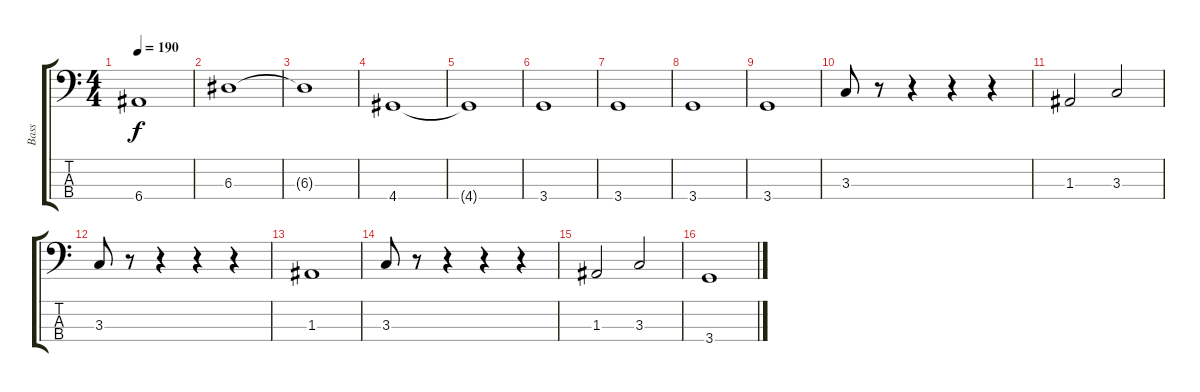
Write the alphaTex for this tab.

\track ("Bass" "Bass") {instrument electricbassfinger}
\staff {score tabs}
\tuning (G2 D2 A1 E1) {hide}
\ts (4 4)
\tempo 190
\clef f4
\ks c
6.4{t}.1{dy f} |
6.3.1 |
6.3{t}.1 |
4.4.1 |
4.4{t}.1 |
3.4.1 |
3.4.1 |
3.4.1 |
3.4.1 |
3.3.8 r.8 r.4 r.4 r.4 |
1.3.2 3.3.2 |
3.3.8 r.8 r.4 r.4 r.4 |
1.3.1 |
3.3.8 r.8 r.4 r.4 r.4 |
1.3.2 3.3.2 |
3.4.1
